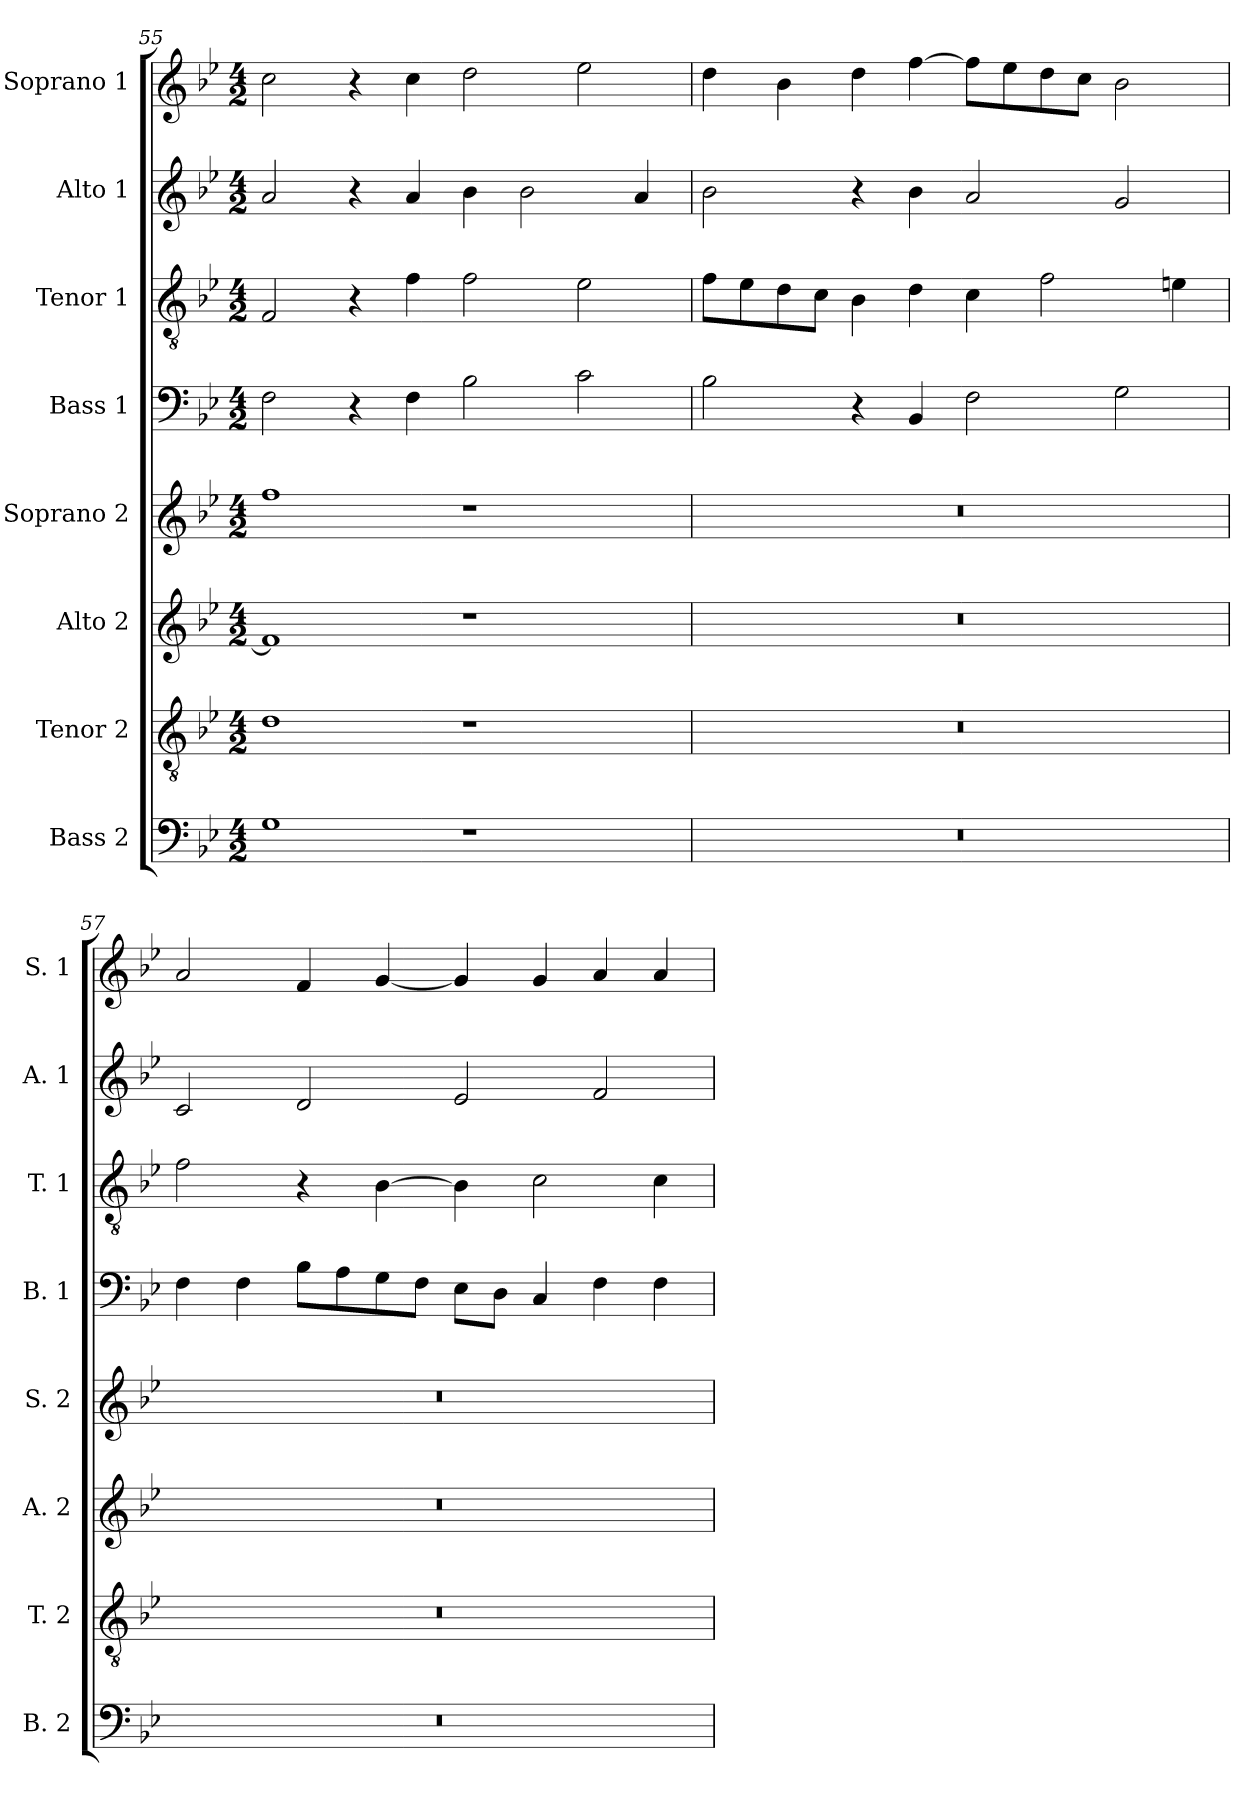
**kern	**kern	**kern	**kern	**kern	**kern	**kern	**kern
*part8	*part7	*part6	*part5	*part4	*part3	*part2	*part1
*staff8	*staff7	*staff6	*staff5	*staff4	*staff3	*staff2	*staff1
*I"Bass 2	*I"Tenor 2	*I"Alto 2	*I"Soprano 2	*I"Bass 1	*I"Tenor 1	*I"Alto 1	*I"Soprano 1
*I'B. 2	*I'T. 2	*I'A. 2	*I'S. 2	*I'B. 1	*I'T. 1	*I'A. 1	*I'S. 1
*clefF4	*clefGv2	*clefG2	*clefG2	*clefF4	*clefGv2	*clefG2	*clefG2
*k[b-e-]	*k[b-e-]	*k[b-e-]	*k[b-e-]	*k[b-e-]	*k[b-e-]	*k[b-e-]	*k[b-e-]
*M4/2	*M4/2	*M4/2	*M4/2	*M4/2	*M4/2	*M4/2	*M4/2
=55	=55	=55	=55	=55	=55	=55	=55
1G	1d	1f]	1ff	2F\	2F/	2a/	2cc\
.	.	.	.	4r	4r	4r	4r
.	.	.	.	4F\	4f\	4a/	4cc\
1r	1r	1r	1r	2B-\	2f\	4b-\	2dd\
.	.	.	.	.	.	2b-\	.
.	.	.	.	2c\	2e-\	.	2ee-\
.	.	.	.	.	.	4a/	.
!!LO:LB:g=z
=56	=56	=56	=56	=56	=56	=56	=56
0r	0r	0r	0r	2B-\	8f\L	2b-\	4dd\
.	.	.	.	.	8e-\	.	.
.	.	.	.	.	8d\	.	4b-\
.	.	.	.	.	8c\J	.	.
.	.	.	.	4r	4B-\	4r	4dd\
.	.	.	.	4BB-/	4d\	4b-\	[4ff\
.	.	.	.	2F\	4c\	2a/	8ff\L]
.	.	.	.	.	.	.	8ee-\
.	.	.	.	.	2f\	.	8dd\
.	.	.	.	.	.	.	8cc\J
.	.	.	.	2G\	.	2g/	2b-\
.	.	.	.	.	4en\	.	.
=57	=57	=57	=57	=57	=57	=57	=57
0r	0r	0r	0r	4F\	2f\	2c/	2a/
.	.	.	.	4F\	.	.	.
.	.	.	.	8B-\L	4r	2d/	4f/
.	.	.	.	8A\	.	.	.
.	.	.	.	8G\	[4B-\	.	[4g/
.	.	.	.	8F\J	.	.	.
.	.	.	.	8E-\L	4B-\]	2e-/	4g/]
.	.	.	.	8D\J	.	.	.
.	.	.	.	4C/	2c\	.	4g/
.	.	.	.	4F\	.	2f/	4a/
.	.	.	.	4F\	4c\	.	4a/
=	=	=	=	=	=	=	=
*-	*-	*-	*-	*-	*-	*-	*-
